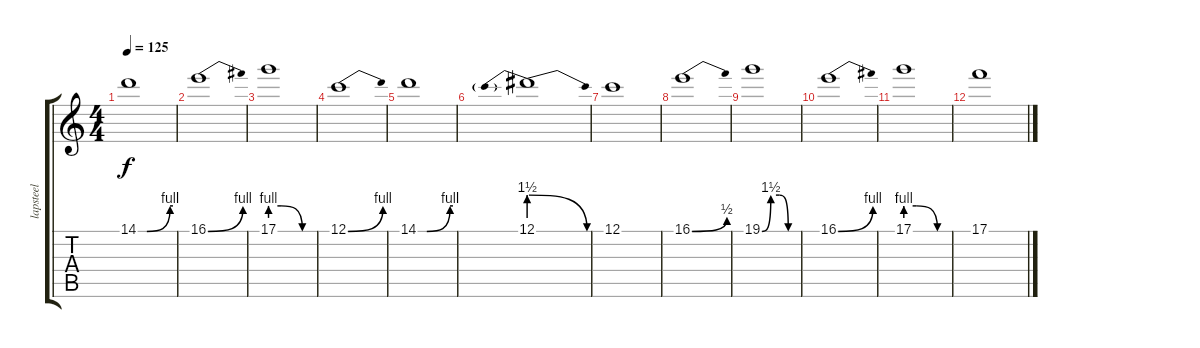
\track ("lapsteel" "lapsteel") {instrument distortionguitar}
\staff {score tabs}
\tuning (C4 G3 Eb3 Bb2 F2 C2) {hide}
\ts (4 4)
\tempo 125
\clef g2
\ks c
14.1{be (custom 0 0 15 0 55 4 60 4)}.1{dy f} |
16.1{be (bend 0 0 60 4)}.1 |
17.1{be (custom 0 4 15 4 45 0 60 0)}.1 |
12.1{be (bend 0 0 60 4)}.1 |
14.1{be (custom 0 0 15 0 55 4 60 4)}.1 |
12.1{be (prebendrelease 0 6 60 0)}.1 |
12.1.1 |
\section ("" "")
16.1{be (bend 0 0 60 2)}.1 |
19.1{be (custom 0 0 15 6 30 6 45 0 60 0)}.1 |
16.1{be (bend 0 0 60 4)}.1 |
17.1{be (custom 0 4 15 4 45 0 60 0)}.1 |
17.1.1
